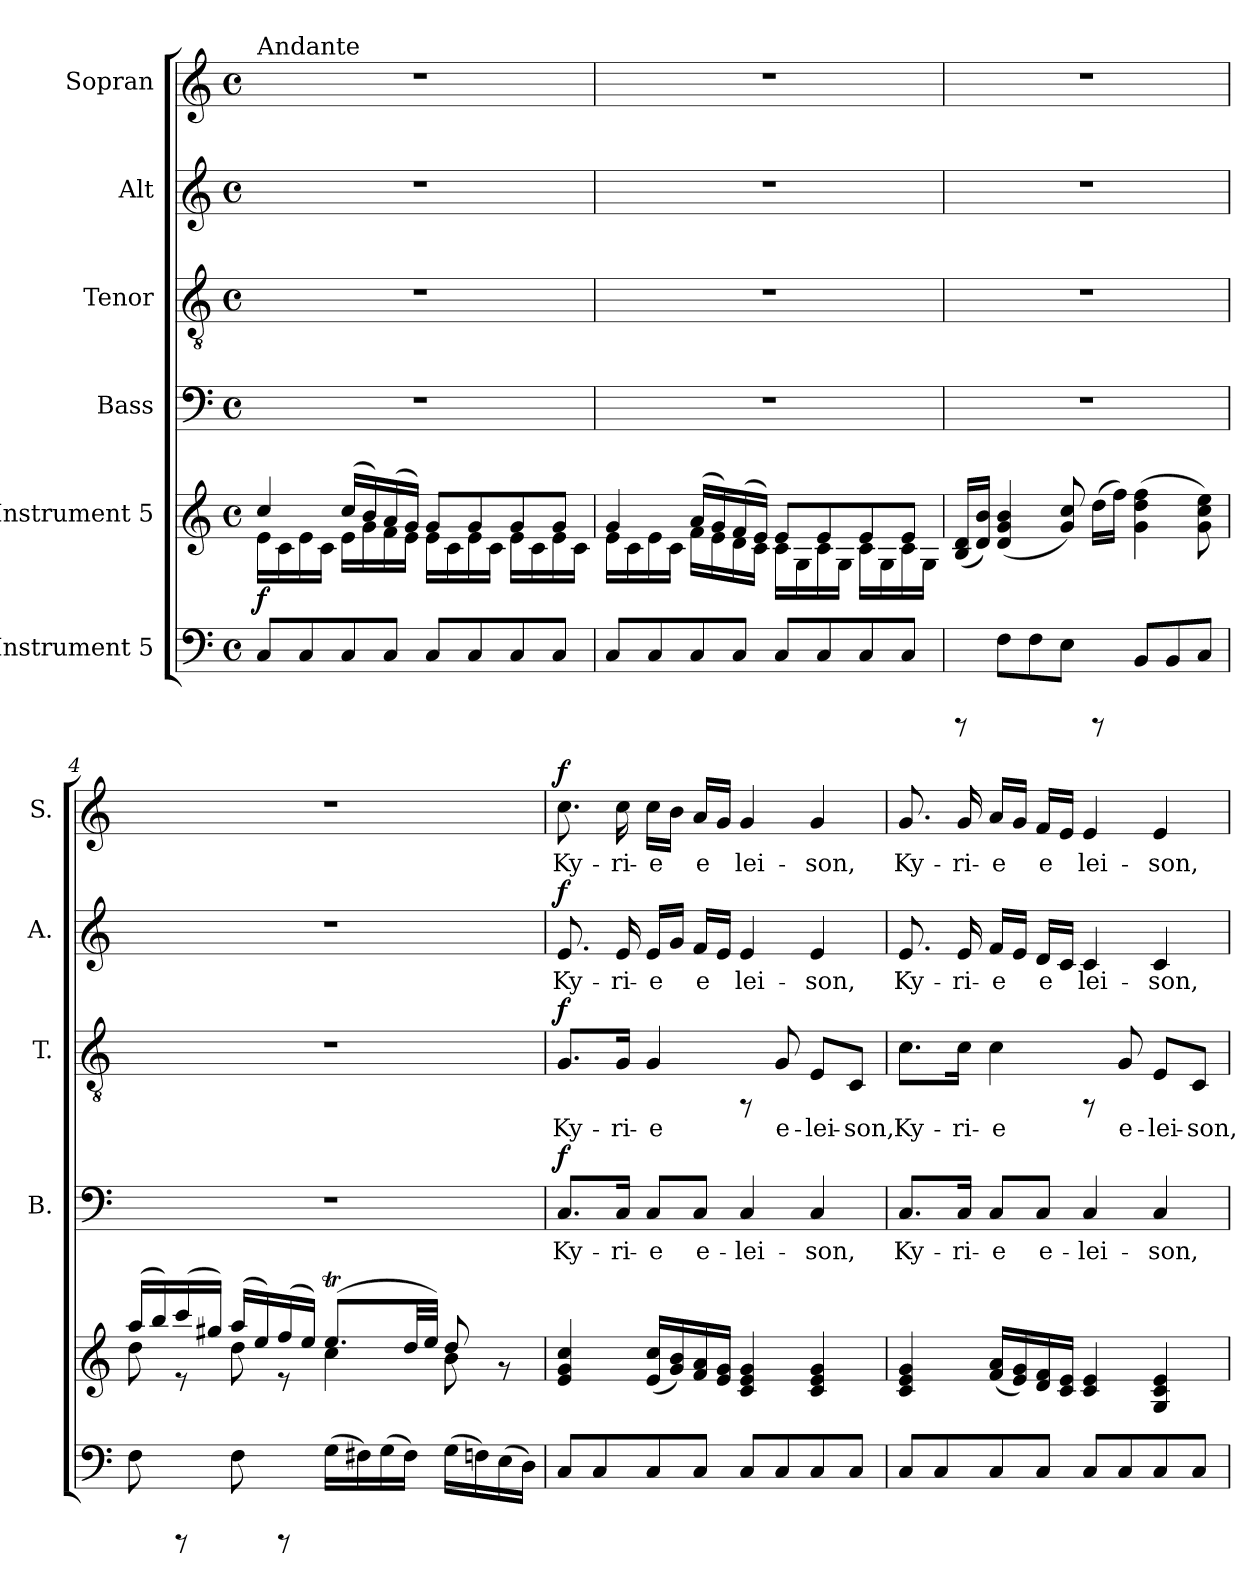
**kern	**kern	**dynam	**kern	**text	**dynam	**kern	**text	**dynam	**kern	**text	**dynam	**kern	**text	**dynam
*part6	*part5	*part5	*part4	*part4	*part4	*part3	*part3	*part3	*part2	*part2	*part2	*part1	*part1	*part1
*staff6	*staff5	*staff5	*staff4	*staff4	*staff4	*staff3	*staff3	*staff3	*staff2	*staff2	*staff2	*staff1	*staff1	*staff1
*I"Instrument 5	*I"Instrument 5	*	*I"Bass	*	*	*I"Tenor	*	*	*I"Alt	*	*	*I"Sopran	*	*
*	*	*	*I'B.	*	*	*I'T.	*	*	*I'A.	*	*	*I'S.	*	*
!!LO:PB:g=z
*stria5	*stria5	*	*stria5	*	*	*stria5	*	*	*stria5	*	*	*stria5	*	*
*clefF4	*clefG2	*	*clefF4	*	*	*clefGv2	*	*	*clefG2	*	*	*clefG2	*	*
*k[]	*k[]	*	*k[]	*	*	*k[]	*	*	*k[]	*	*	*k[]	*	*
*C:	*C:	*	*C:	*	*	*C:	*	*	*C:	*	*	*C:	*	*
*M4/4	*M4/4	*	*M4/4	*	*	*M4/4	*	*	*M4/4	*	*	*M4/4	*	*
*met(c)	*met(c)	*	*met(c)	*	*	*met(c)	*	*	*met(c)	*	*	*met(c)	*	*
=1	=1	=1	=1	=1	=1	=1	=1	=1	=1	=1	=1	=1	=1	=1
*	*^	*	*	*	*	*	*	*	*	*	*	*	*	*
!	!	!	!	!	!	!	!	!	!	!	!	!	!LO:TX:a:t=Andante	!	!
!	!	!	!LO:DY:b	!	!	!	!	!	!	!	!	!	!	!	!
8C/L	4cc/	16e\L	f	1r	.	.	1r	.	.	1r	.	.	1r	.	.
.	.	16c\	.	.	.	.	.	.	.	.	.	.	.	.	.
8C/	.	16e\	.	.	.	.	.	.	.	.	.	.	.	.	.
.	.	16c\J	.	.	.	.	.	.	.	.	.	.	.	.	.
8C/	(>16cc/L	16e\L	.	.	.	.	.	.	.	.	.	.	.	.	.
.	16b/)	16g\	.	.	.	.	.	.	.	.	.	.	.	.	.
8C/J	(>16a/	16f\	.	.	.	.	.	.	.	.	.	.	.	.	.
.	16g/J)	16e\J	.	.	.	.	.	.	.	.	.	.	.	.	.
8C/L	8g/L	16e\L	.	.	.	.	.	.	.	.	.	.	.	.	.
.	.	16c\	.	.	.	.	.	.	.	.	.	.	.	.	.
8C/	8g/	16e\	.	.	.	.	.	.	.	.	.	.	.	.	.
.	.	16c\J	.	.	.	.	.	.	.	.	.	.	.	.	.
8C/	8g/	16e\L	.	.	.	.	.	.	.	.	.	.	.	.	.
.	.	16c\	.	.	.	.	.	.	.	.	.	.	.	.	.
8C/J	8g/J	16e\	.	.	.	.	.	.	.	.	.	.	.	.	.
.	.	16c\J	.	.	.	.	.	.	.	.	.	.	.	.	.
=2	=2	=2	=2	=2	=2	=2	=2	=2	=2	=2	=2	=2	=2	=2	=2
8C/L	4g/	16e\L	.	1r	.	.	1r	.	.	1r	.	.	1r	.	.
.	.	16c\	.	.	.	.	.	.	.	.	.	.	.	.	.
8C/	.	16e\	.	.	.	.	.	.	.	.	.	.	.	.	.
.	.	16c\J	.	.	.	.	.	.	.	.	.	.	.	.	.
8C/	(>16a/L	16f\L	.	.	.	.	.	.	.	.	.	.	.	.	.
.	16g/)	16e\	.	.	.	.	.	.	.	.	.	.	.	.	.
8C/J	(>16f/	16d\	.	.	.	.	.	.	.	.	.	.	.	.	.
.	16e/J)	16c\J	.	.	.	.	.	.	.	.	.	.	.	.	.
8C/L	8e/L	16c\L	.	.	.	.	.	.	.	.	.	.	.	.	.
.	.	16G\	.	.	.	.	.	.	.	.	.	.	.	.	.
8C/	8e/	16c\	.	.	.	.	.	.	.	.	.	.	.	.	.
.	.	16G\J	.	.	.	.	.	.	.	.	.	.	.	.	.
8C/	8e/	16c\L	.	.	.	.	.	.	.	.	.	.	.	.	.
.	.	16G\	.	.	.	.	.	.	.	.	.	.	.	.	.
8C/J	8e/J	16c\	.	.	.	.	.	.	.	.	.	.	.	.	.
.	.	16G\J	.	.	.	.	.	.	.	.	.	.	.	.	.
*	*v	*v	*	*	*	*	*	*	*	*	*	*	*	*	*
=3	=3	=3	=3	=3	=3	=3	=3	=3	=3	=3	=3	=3	=3	=3
8rCCC	(<16B/ 16d/L	.	1r	.	.	1r	.	.	1r	.	.	1r	.	.
.	16b/ 16d/J)	.	.	.	.	.	.	.	.	.	.	.	.	.
8F\L	(<4b/ 4d/ 4g/	.	.	.	.	.	.	.	.	.	.	.	.	.
8F\	.	.	.	.	.	.	.	.	.	.	.	.	.	.
8E\J	8cc/ 8g/)	.	.	.	.	.	.	.	.	.	.	.	.	.
8rCCC	(>16dd\L	.	.	.	.	.	.	.	.	.	.	.	.	.
.	16ff\J)	.	.	.	.	.	.	.	.	.	.	.	.	.
8BB/L	(>4ff\ 4dd\ 4g\	.	.	.	.	.	.	.	.	.	.	.	.	.
8BB/	.	.	.	.	.	.	.	.	.	.	.	.	.	.
8C/J	8ee\ 8cc\ 8g\)	.	.	.	.	.	.	.	.	.	.	.	.	.
!!LO:LB:g=z
=4	=4	=4	=4	=4	=4	=4	=4	=4	=4	=4	=4	=4	=4	=4
*	*^	*	*	*	*	*	*	*	*	*	*	*	*	*
8F\	(>16aa/L	8dd\	.	1r	.	.	1r	.	.	1r	.	.	1r	.	.
.	16bb/)	.	.	.	.	.	.	.	.	.	.	.	.	.	.
8rCCC	(>16ccc/	8re	.	.	.	.	.	.	.	.	.	.	.	.	.
.	16gg#X/J)	.	.	.	.	.	.	.	.	.	.	.	.	.	.
8F\	(>16aa/L	8dd\	.	.	.	.	.	.	.	.	.	.	.	.	.
.	16ee/)	.	.	.	.	.	.	.	.	.	.	.	.	.	.
8rCCC	(>16ff/	8re	.	.	.	.	.	.	.	.	.	.	.	.	.
.	16ee/J)	.	.	.	.	.	.	.	.	.	.	.	.	.	.
(>16G\L	(>8.eet/L	4cc\	.	.	.	.	.	.	.	.	.	.	.	.	.
16F#X\)	.	.	.	.	.	.	.	.	.	.	.	.	.	.	.
(>16G\	.	.	.	.	.	.	.	.	.	.	.	.	.	.	.
16F#\J)	32dd/	.	.	.	.	.	.	.	.	.	.	.	.	.	.
.	32ee/J)	.	.	.	.	.	.	.	.	.	.	.	.	.	.
(>16G\L	8dd/	8b\	.	.	.	.	.	.	.	.	.	.	.	.	.
16Fn\)	.	.	.	.	.	.	.	.	.	.	.	.	.	.	.
(>16E\	8rf	8ryy	.	.	.	.	.	.	.	.	.	.	.	.	.
16D\J)	.	.	.	.	.	.	.	.	.	.	.	.	.	.	.
*	*v	*v	*	*	*	*	*	*	*	*	*	*	*	*	*
=5	=5	=5	=5	=5	=5	=5	=5	=5	=5	=5	=5	=5	=5	=5
!	!	!	!	!LO:LY:b:cj	!LO:DY:a	!	!LO:LY:b:cj	!LO:DY:a	!	!LO:LY:b:cj	!LO:DY:a	!	!LO:LY:b:cj	!LO:DY:a
8C/L	4g/ 4e/ 4cc/	.	8.C/L	Ky-	f	8.G/L	Ky-	f	8.e/	Ky-	f	8.cc\	Ky-	f
8C/	.	.	.	.	.	.	.	.	.	.	.	.	.	.
!	!	!	!	!LO:LY:b:cj	!	!	!LO:LY:b:cj	!	!	!LO:LY:b:cj	!	!	!LO:LY:b:cj	!
.	.	.	16C/Jk	-ri-	.	16G/Jk	-ri-	.	16e/	-ri-	.	16cc\	-ri-	.
!	!	!	!	!LO:LY:b:cj	!	!	!LO:LY:b:cj	!	!	!LO:LY:b:cj	!	!	!LO:LY:b:cj	!
8C/	(<16cc/ 16e/L	.	8C/L	-e	.	4G/	-e	.	16e/L	-e	.	16cc\L	-e	.
!	!	!	!	!	!	!	!	!	!	!LO:LY:b:cj	!	!	!LO:LY:b:cj	!
.	16g/ 16b/)	.	.	.	.	.	.	.	16g/J	.	.	16b\J	.	.
!	!	!	!	!LO:LY:b:cj	!	!	!	!	!	!LO:LY:b:cj	!	!	!LO:LY:b:cj	!
8C/J	16f/ 16a/	.	8C/J	e-	.	.	.	.	16f/L	e-	.	16a/L	e-	.
!	!	!	!	!	!	!	!	!	!	!LO:LY:b:cj	!	!	!LO:LY:b:cj	!
.	16e/ 16g/J	.	.	.	.	.	.	.	16e/J	--	.	16g/J	--	.
!	!	!	!	!LO:LY:b:cj	!	!	!	!	!	!LO:LY:b:cj	!	!	!LO:LY:b:cj	!
8C/L	4g/ 4c/ 4e/	.	4C/	-lei-	.	8rFF	.	.	4e/	-lei-	.	4g/	-lei-	.
!	!	!	!	!	!	!	!LO:LY:b:cj	!	!	!	!	!	!	!
8C/	.	.	.	.	.	8G/	e-	.	.	.	.	.	.	.
!	!	!	!	!LO:LY:b:cj	!	!	!LO:LY:b:cj	!	!	!LO:LY:b:cj	!	!	!LO:LY:b:cj	!
8C/	4g/ 4e/ 4c/	.	4C/	-son,	.	8E/L	-lei-	.	4e/	-son,	.	4g/	-son,	.
!	!	!	!	!	!	!	!LO:LY:b:cj	!	!	!	!	!	!	!
8C/J	.	.	.	.	.	8C/J	-son,	.	.	.	.	.	.	.
=6	=6	=6	=6	=6	=6	=6	=6	=6	=6	=6	=6	=6	=6	=6
!	!	!	!	!LO:LY:b:cj	!	!	!LO:LY:b:cj	!	!	!LO:LY:b:cj	!	!	!LO:LY:b:cj	!
8C/L	4e/ 4c/ 4g/	.	8.C/L	Ky-	.	8.c\L	Ky-	.	8.e/	Ky-	.	8.g/	Ky-	.
8C/	.	.	.	.	.	.	.	.	.	.	.	.	.	.
!	!	!	!	!LO:LY:b:cj	!	!	!LO:LY:b:cj	!	!	!LO:LY:b:cj	!	!	!LO:LY:b:cj	!
.	.	.	16C/Jk	-ri-	.	16c\Jk	-ri-	.	16e/	-ri-	.	16g/	-ri-	.
!	!	!	!	!LO:LY:b:cj	!	!	!LO:LY:b:cj	!	!	!LO:LY:b:cj	!	!	!LO:LY:b:cj	!
8C/	(<16a/ 16f/L	.	8C/L	-e	.	4c\	-e	.	16f/L	-e	.	16a/L	-e	.
!	!	!	!	!	!	!	!	!	!	!LO:LY:b:cj	!	!	!LO:LY:b:cj	!
.	16e/ 16g/)	.	.	.	.	.	.	.	16e/J	.	.	16g/J	.	.
!	!	!	!	!LO:LY:b:cj	!	!	!	!	!	!LO:LY:b:cj	!	!	!LO:LY:b:cj	!
8C/J	16d/ 16f/	.	8C/J	e-	.	.	.	.	16d/L	e-	.	16f/L	e-	.
!	!	!	!	!	!	!	!	!	!	!LO:LY:b:cj	!	!	!LO:LY:b:cj	!
.	16c/ 16e/J	.	.	.	.	.	.	.	16c/J	--	.	16e/J	--	.
!	!	!	!	!LO:LY:b:cj	!	!	!	!	!	!LO:LY:b:cj	!	!	!LO:LY:b:cj	!
8C/L	4c/ 4e/	.	4C/	-lei-	.	8rFF	.	.	4c/	-lei-	.	4e/	-lei-	.
!	!	!	!	!	!	!	!LO:LY:b:cj	!	!	!	!	!	!	!
8C/	.	.	.	.	.	8G/	e-	.	.	.	.	.	.	.
!	!	!	!	!LO:LY:b:cj	!	!	!LO:LY:b:cj	!	!	!LO:LY:b:cj	!	!	!LO:LY:b:cj	!
8C/	4e/ 4c/ 4G/	.	4C/	-son,	.	8E/L	-lei-	.	4c/	-son,	.	4e/	-son,	.
!	!	!	!	!	!	!	!LO:LY:b:cj	!	!	!	!	!	!	!
8C/J	.	.	.	.	.	8C/J	-son,	.	.	.	.	.	.	.
=	=	=	=	=	=	=	=	=	=	=	=	=	=	=
*-	*-	*-	*-	*-	*-	*-	*-	*-	*-	*-	*-	*-	*-	*-
